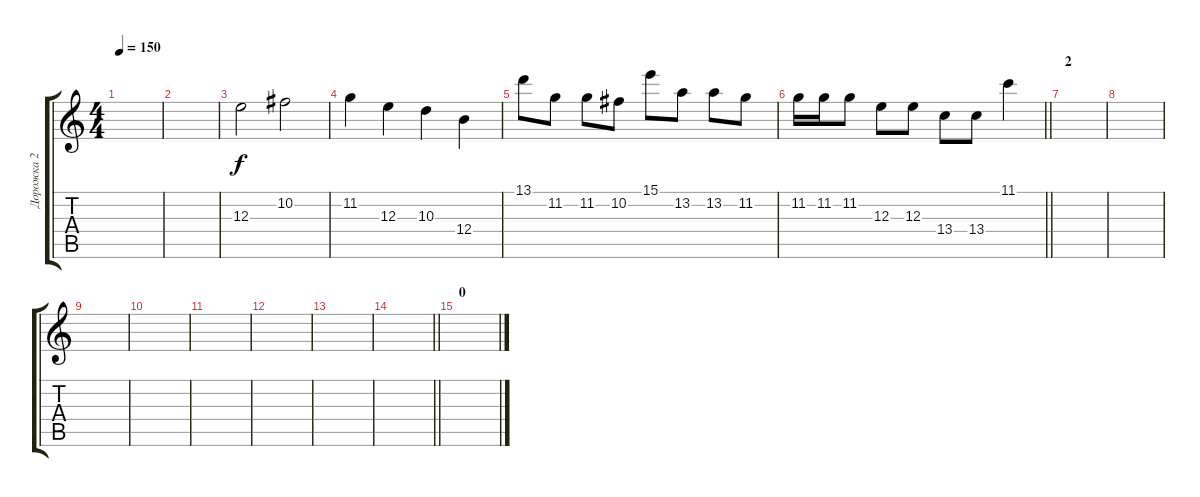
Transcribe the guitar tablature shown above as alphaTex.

\track ("Дорожка 2" "Дорожка 2") {instrument distortionguitar}
\staff {score tabs}
\tuning (Db4 Ab3 E3 B2 Gb2 B1) {hide}
\ts (4 4)
\tempo 150
\clef g2
\ks c
|
|
12.3.2 10.2.2 |
11.2.4 12.3.4 10.3.4 12.4.4 |
13.1.8 11.2.8 11.2.8 10.2.8 15.1.8 13.2.8 13.2.8 11.2.8 |
\barLineRight lightlight
11.2.16 11.2.16 11.2.8 12.3.8 12.3.8 13.4.8 13.4.8 11.1.4 |
\section ("" "2")
|
|
|
|
|
|
|
\barLineRight lightlight
|
\section ("" "0")
